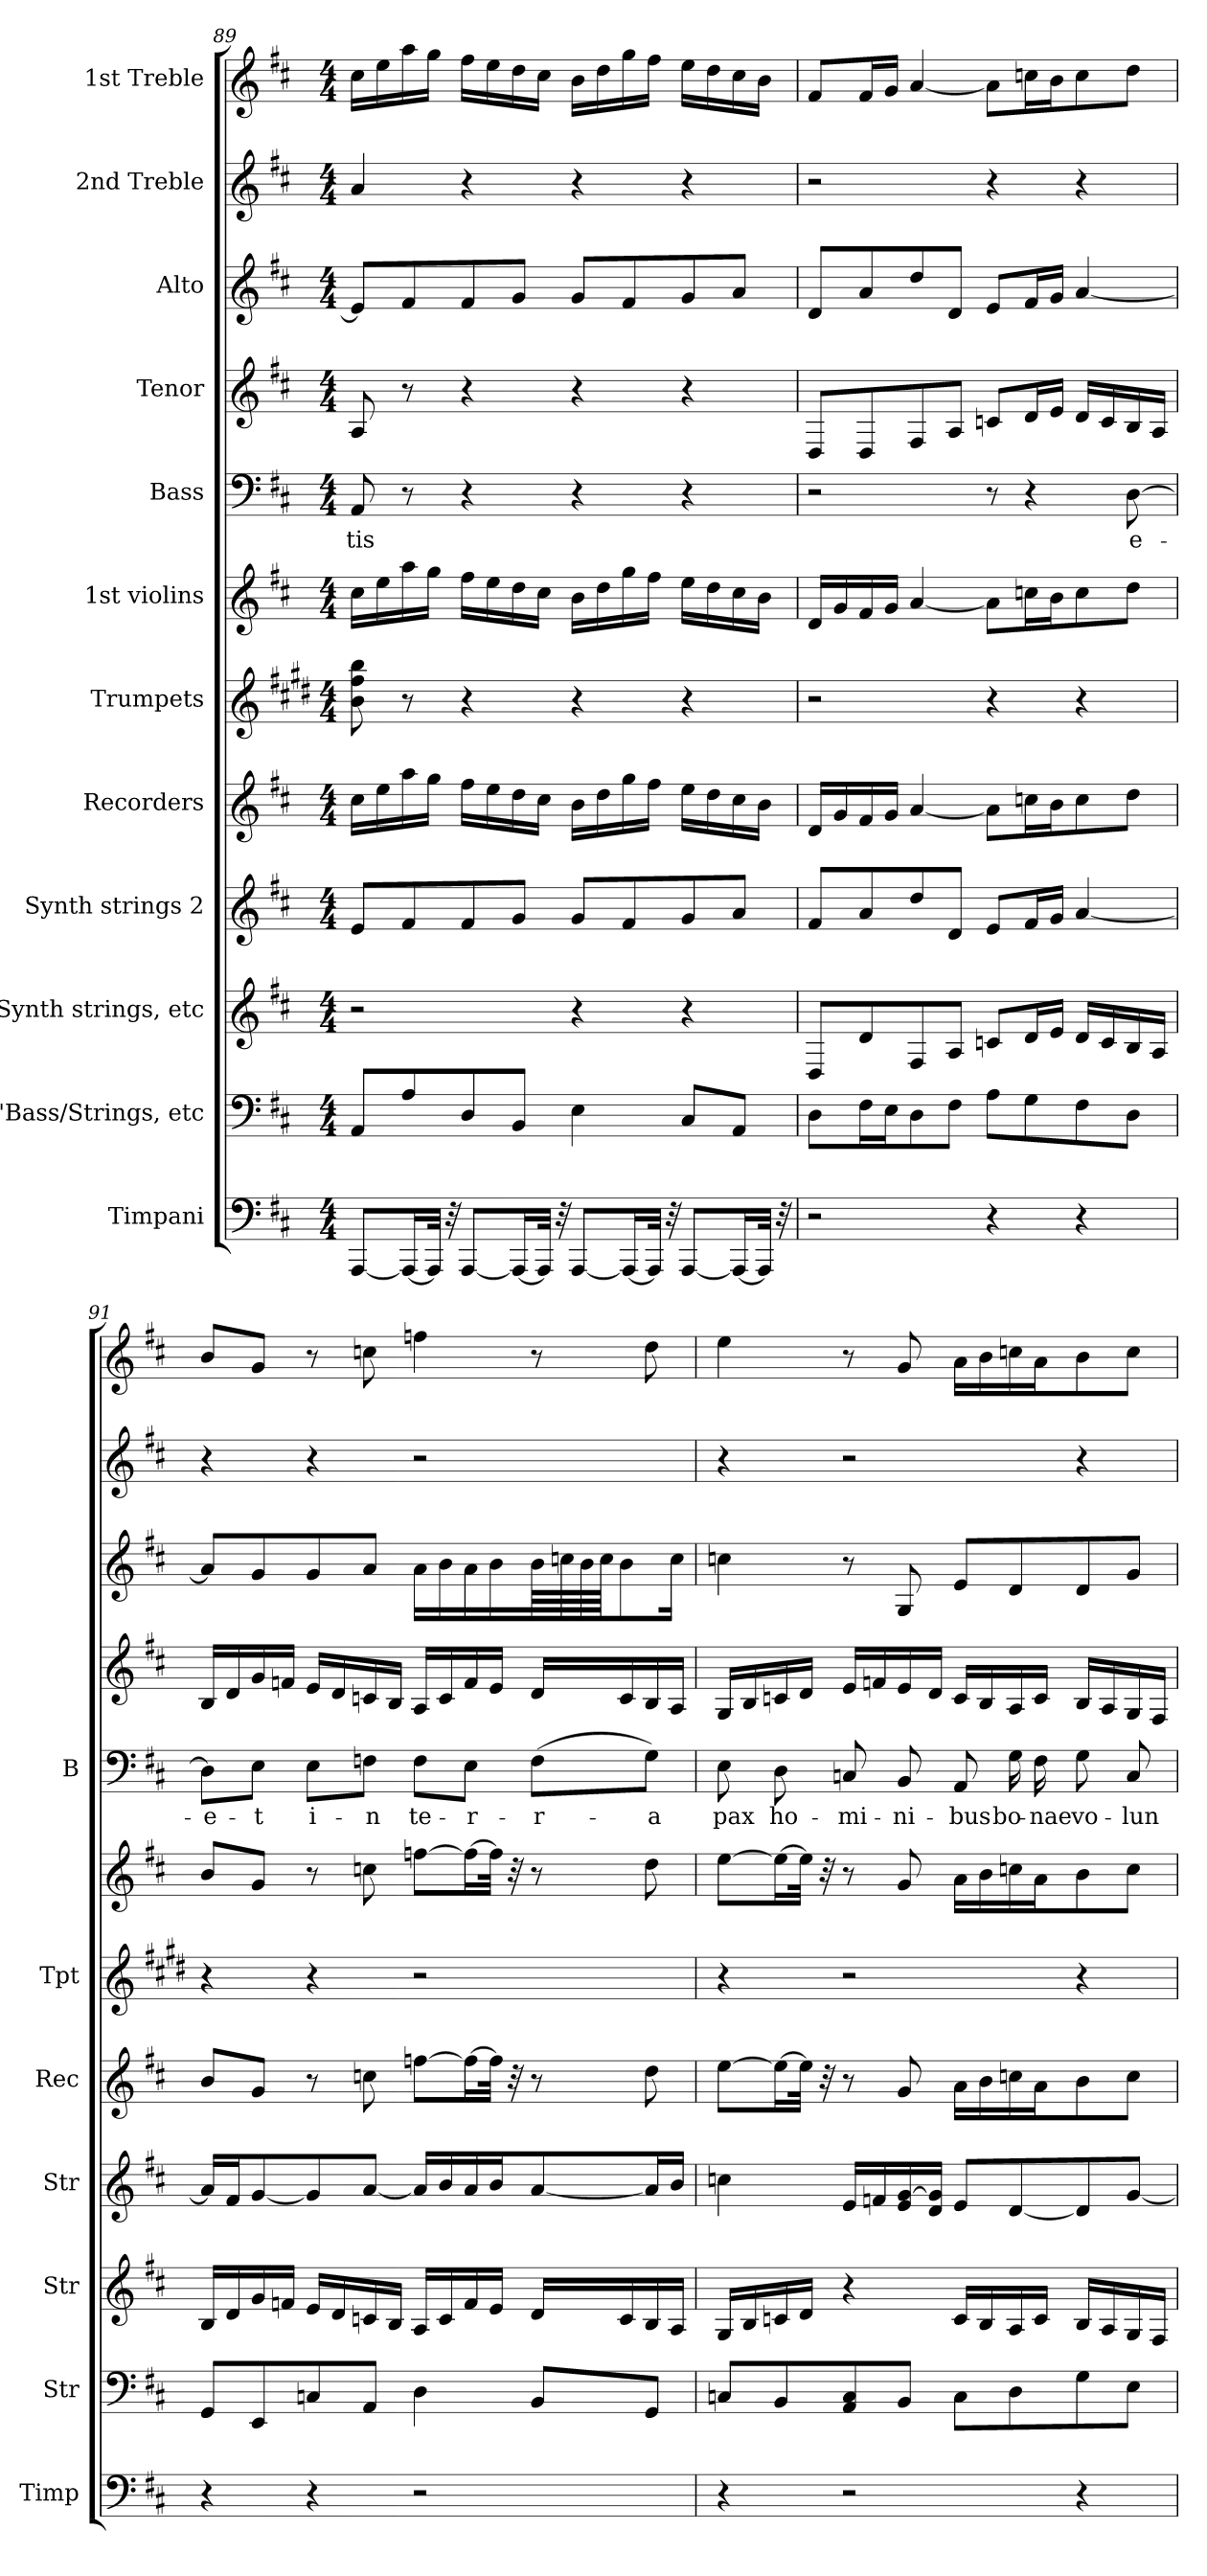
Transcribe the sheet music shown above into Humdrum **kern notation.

**kern	**kern	**kern	**kern	**kern	**kern	**kern	**kern	**text	**kern	**kern	**kern	**kern
*part12	*part11	*part10	*part9	*part8	*part7	*part6	*part5	*part5	*part4	*part3	*part2	*part1
*staff12	*staff11	*staff10	*staff9	*staff8	*staff7	*staff6	*staff5	*staff5	*staff4	*staff3	*staff2	*staff1
*I"Timpani	*I"D'Bass/Strings, etc	*I"Synth strings, etc	*I"Synth strings 2	*I"Recorders	*I"Trumpets	*I"1st violins	*I"Bass	*	*I"Tenor	*I"Alto	*I"2nd Treble	*I"1st Treble
*I'Timp	*I'Str	*I'Str	*I'Str	*I'Rec	*I'Tpt	*	*I'B	*	*	*	*	*
!!LO:PB:g=z
*clefF4	*clefF4	*clefG2	*clefG2	*clefG2	*clefG2	*clefG2	*clefF4	*	*clefG2	*clefG2	*clefG2	*clefG2
*	*	*	*	*	*ITrd1c2	*	*	*	*	*	*	*
*k[f#c#]	*k[f#c#]	*k[f#c#]	*k[f#c#]	*k[f#c#]	*k[f#c#]	*k[f#c#]	*k[f#c#]	*	*k[f#c#]	*k[f#c#]	*k[f#c#]	*k[f#c#]
*D:	*D:	*D:	*D:	*D:	*D:	*D:	*D:	*	*D:	*D:	*D:	*D:
*M4/4	*M4/4	*M4/4	*M4/4	*M4/4	*M4/4	*M4/4	*M4/4	*	*M4/4	*M4/4	*M4/4	*M4/4
=89	=89	=89	=89	=89	=89	=89	=89	=89	=89	=89	=89	=89
[8AAA/L	8AA/L	2r	8e/L	16cc#\LL	8a\ 8ee\ 8aa\	16cc#\LL	8AA/	-tis	8A/	8e/L]	4a/	16cc#\LL
.	.	.	.	16ee\	.	16ee\	.	.	.	.	.	16ee\
16AAA/L_	8A/	.	8f#/	16aa\	8r	16aa\	8r	.	8r	8f#/	.	16aa\
32AAA/JJk]	.	.	.	16gg\JJ	.	16gg\JJ	.	.	.	.	.	16gg\JJ
32r	.	.	.	.	.	.	.	.	.	.	.	.
[8AAA/L	8D/	.	8f#/	16ff#\LL	4r	16ff#\LL	4r	.	4r	8f#/	4r	16ff#\LL
.	.	.	.	16ee\	.	16ee\	.	.	.	.	.	16ee\
16AAA/L_	8BB/J	.	8g/J	16dd\	.	16dd\	.	.	.	8g/J	.	16dd\
32AAA/JJk]	.	.	.	16cc#\JJ	.	16cc#\JJ	.	.	.	.	.	16cc#\JJ
32r	.	.	.	.	.	.	.	.	.	.	.	.
[8AAA/L	4E\	4r	8g/L	16b\LL	4r	16b\LL	4r	.	4r	8g/L	4r	16b\LL
.	.	.	.	16dd\	.	16dd\	.	.	.	.	.	16dd\
16AAA/L_	.	.	8f#/	16gg\	.	16gg\	.	.	.	8f#/	.	16gg\
32AAA/JJk]	.	.	.	16ff#\JJ	.	16ff#\JJ	.	.	.	.	.	16ff#\JJ
32r	.	.	.	.	.	.	.	.	.	.	.	.
[8AAA/L	8C#/L	4r	8g/	16ee\LL	4r	16ee\LL	4r	.	4r	8g/	4r	16ee\LL
.	.	.	.	16dd\	.	16dd\	.	.	.	.	.	16dd\
16AAA/L_	8AA/J	.	8a/J	16cc#\	.	16cc#\	.	.	.	8a/J	.	16cc#\
32AAA/JJk]	.	.	.	16b\JJ	.	16b\JJ	.	.	.	.	.	16b\JJ
32r	.	.	.	.	.	.	.	.	.	.	.	.
=90	=90	=90	=90	=90	=90	=90	=90	=90	=90	=90	=90	=90
2r	8D\L	8D/L	8f#/L	16d/LL	2r	16d/LL	2r	.	8D/L	8d/L	2r	8f#/L
.	.	.	.	16g/	.	16g/	.	.	.	.	.	.
.	16F#\L	8d/	8a/	16f#/	.	16f#/	.	.	8D/	8a/	.	16f#/L
.	16E\J	.	.	16g/JJ	.	16g/JJ	.	.	.	.	.	16g/JJ
.	8D\	8F#/	8dd/	[4a/	.	[4a/	.	.	8F#/	8dd/	.	[4a/
.	8F#\J	8A/J	8d/J	.	.	.	.	.	8A/J	8d/J	.	.
4r	8A\L	8cn/L	8e/L	8a\L]	4r	8a\L]	8r	.	8cn/L	8e/L	4r	8a\L]
.	8G\	16d/L	16f#/L	16ccn\L	.	16ccn\L	4r	.	16d/L	16f#/L	.	16ccn\L
.	.	16e/JJ	16g/JJ	16b\J	.	16b\J	.	.	16e/JJ	16g/JJ	.	16b\J
4r	8F#\	16d/LL	[4a/	8cc\	4r	8cc\	.	.	16d/LL	[4a/	4r	8cc\
.	.	16c/	.	.	.	.	.	.	16c/	.	.	.
.	8D\J	16B/	.	8dd\J	.	8dd\J	[8D\	e-	16B/	.	.	8dd\J
.	.	16A/JJ	.	.	.	.	.	.	16A/JJ	.	.	.
!!LO:PB:g=z
=91	=91	=91	=91	=91	=91	=91	=91	=91	=91	=91	=91	=91
4r	8GG/L	16B/LL	16a/LL]	8b/L	4r	8b/L	8D\L]	-e-	16B/LL	8a/L]	4r	8b/L
.	.	16d/	16f#/J	.	.	.	.	.	16d/	.	.	.
.	8EE/	16g/	[8g/	8g/J	.	8g/J	8E\J	-t	16g/	8g/	.	8g/J
.	.	16fn/JJ	.	.	.	.	.	.	16fn/JJ	.	.	.
4r	8Cn/	16e/LL	8g/]	8r	4r	8r	8E\L	i-	16e/LL	8g/	4r	8r
.	.	16d/	.	.	.	.	.	.	16d/	.	.	.
.	8AA/J	16cn/	[8a/J	8ccn\	.	8ccn\	8Fn\J	-n	16cn/	8a/J	.	8ccn\
.	.	16B/JJ	.	.	.	.	.	.	16B/JJ	.	.	.
2r	4D\	16A/LL	16a/LL]	[8ffn\L	2r	[8ffn\L	8F\L	te-	16A/LL	16a\LL	2r	4ffn\
.	.	16c/	16b/	.	.	.	.	.	16c/	16b\	.	.
.	.	16f/	16a/	16ff\L_	.	16ff\L_	8E\J	-r-	16f/	16a\	.	.
.	.	16e/JJ	16b/J	32ff\JJk]	.	32ff\JJk]	.	.	16e/JJ	16b\	.	.
.	.	.	.	32r	.	32r	.	.	.	.	.	.
.	8BB/L	16d/LL	[8a/	8r	.	8r	(8F\L	-r-	16d/LL	64b\LL	.	8r
.	.	.	.	.	.	.	.	.	.	64ccn\	.	.
.	.	.	.	.	.	.	.	.	.	64b\	.	.
.	.	.	.	.	.	.	.	.	.	64cc\JJJ	.	.
.	.	16c/	.	.	.	.	.	.	16c/	8b\	.	.
.	8GG/J	16B/	16a/L]	8dd\	.	8dd\	8G\J)	-a	16B/	.	.	8dd\
.	.	16A/JJ	16b/JJ	.	.	.	.	.	16A/JJ	16cc\Jk	.	.
=92	=92	=92	=92	=92	=92	=92	=92	=92	=92	=92	=92	=92
4r	8Cn/L	16G/LL	4ccn\	[8ee\L	4r	[8ee\L	8E\	pax	16G/LL	4ccn\	4r	4ee\
.	.	16B/	.	.	.	.	.	.	16B/	.	.	.
.	8BB/	16cn/	.	16ee\L_	.	16ee\L_	8D\	ho-	16cn/	.	.	.
.	.	16d/JJ	.	32ee\JJk]	.	32ee\JJk]	.	.	16d/JJ	.	.	.
.	.	.	.	32r	.	32r	.	.	.	.	.	.
2r	8AA/ 8C/	4r	16e/LL	8r	2r	8r	8Cn/	-mi-	16e/LL	8r	2r	8r
.	.	.	16fn/	.	.	.	.	.	16fn/	.	.	.
.	8BB/J	.	16e/ [16g/	8g/	.	8g/	8BB/	-ni-	16e/	8G/	.	8g/
.	.	.	16d/ 16g/]JJ	.	.	.	.	.	16d/JJ	.	.	.
.	8C\L	16c/LL	8e/L	16a\LL	.	16a\LL	8AA/	-bus	16c/LL	8e/L	.	16a\LL
.	.	16B/	.	16b\	.	16b\	.	.	16B/	.	.	16b\
.	8D\	16A/	[8d/	16ccn\	.	16ccn\	16G\	bo-	16A/	8d/	.	16ccn\
.	.	16c/JJ	.	16a\J	.	16a\J	16F#\	-nae	16c/JJ	.	.	16a\J
4r	8G\	16B/LL	8d/]	8b\	4r	8b\	8G\	vo-	16B/LL	8d/	4r	8b\
.	.	16A/	.	.	.	.	.	.	16A/	.	.	.
.	8E\J	16G/	[8g/J	8cc\J	.	8cc\J	8C/	-lun-	16G/	8g/J	.	8cc\J
.	.	16F#/JJ	.	.	.	.	.	.	16F#/JJ	.	.	.
=	=	=	=	=	=	=	=	=	=	=	=	=
*-	*-	*-	*-	*-	*-	*-	*-	*-	*-	*-	*-	*-
